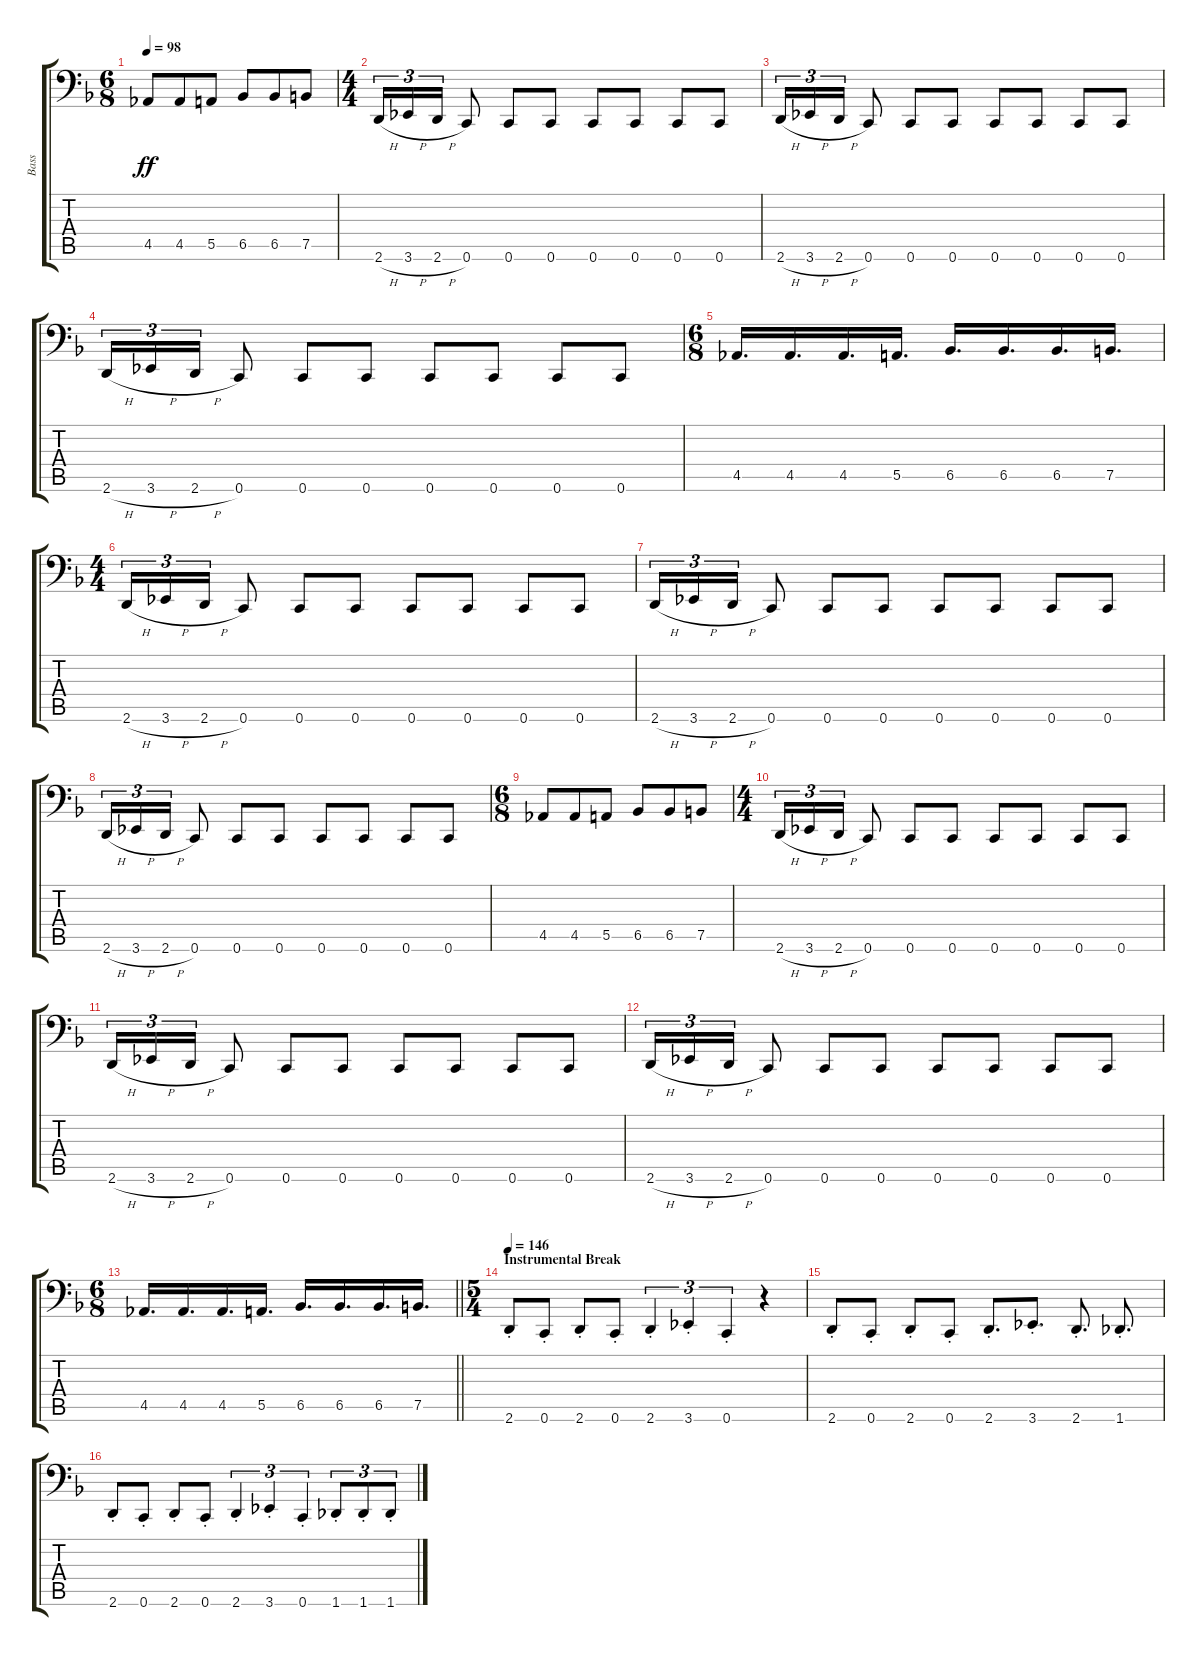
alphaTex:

\track ("Bass" "Bass") {instrument electricbassfinger}
\staff {score tabs}
\tuning (C3 G2 D2 A1 E1 C1) {hide}
\ts (6 8)
\tempo 98
\clef f4
\ks f
4.5.8{dy ff} 4.5.8 5.5.8 6.5.8 6.5.8 7.5.8 |
\ts (4 4)
2.6{h}.16{tu (3 2)} 3.6{h}.16{tu (3 2)} 2.6{h}.16{tu (3 2)} 0.6.8 0.6.8 0.6.8 0.6.8 0.6.8 0.6.8 0.6.8 |
2.6{h}.16{tu (3 2)} 3.6{h}.16{tu (3 2)} 2.6{h}.16{tu (3 2)} 0.6.8 0.6.8 0.6.8 0.6.8 0.6.8 0.6.8 0.6.8 |
2.6{h}.16{tu (3 2)} 3.6{h}.16{tu (3 2)} 2.6{h}.16{tu (3 2)} 0.6.8 0.6.8 0.6.8 0.6.8 0.6.8 0.6.8 0.6.8 |
\ts (6 8)
4.5.16{d} 4.5.16{d} 4.5.16{d} 5.5.16{d} 6.5.16{d} 6.5.16{d} 6.5.16{d} 7.5.16{d} |
\ts (4 4)
2.6{h}.16{tu (3 2)} 3.6{h}.16{tu (3 2)} 2.6{h}.16{tu (3 2)} 0.6.8 0.6.8 0.6.8 0.6.8 0.6.8 0.6.8 0.6.8 |
2.6{h}.16{tu (3 2)} 3.6{h}.16{tu (3 2)} 2.6{h}.16{tu (3 2)} 0.6.8 0.6.8 0.6.8 0.6.8 0.6.8 0.6.8 0.6.8 |
2.6{h}.16{tu (3 2)} 3.6{h}.16{tu (3 2)} 2.6{h}.16{tu (3 2)} 0.6.8 0.6.8 0.6.8 0.6.8 0.6.8 0.6.8 0.6.8 |
\ts (6 8)
4.5.8 4.5.8 5.5.8 6.5.8 6.5.8 7.5.8 |
\ts (4 4)
2.6{h}.16{tu (3 2)} 3.6{h}.16{tu (3 2)} 2.6{h}.16{tu (3 2)} 0.6.8 0.6.8 0.6.8 0.6.8 0.6.8 0.6.8 0.6.8 |
2.6{h}.16{tu (3 2)} 3.6{h}.16{tu (3 2)} 2.6{h}.16{tu (3 2)} 0.6.8 0.6.8 0.6.8 0.6.8 0.6.8 0.6.8 0.6.8 |
2.6{h}.16{tu (3 2)} 3.6{h}.16{tu (3 2)} 2.6{h}.16{tu (3 2)} 0.6.8 0.6.8 0.6.8 0.6.8 0.6.8 0.6.8 0.6.8 |
\ts (6 8)
\barLineRight lightlight
4.5.16{d} 4.5.16{d} 4.5.16{d} 5.5.16{d} 6.5.16{d} 6.5.16{d} 6.5.16{d} 7.5.16{d} |
\ts (5 4)
\section ("" "Instrumental Break")
\tempo 146
2.6{st}.8 0.6{st}.8 2.6{st}.8 0.6{st}.8 2.6{st}.4{tu (3 2)} 3.6{st}.4{tu (3 2)} 0.6{st}.4{tu (3 2)} r.4 |
2.6{st}.8 0.6{st}.8 2.6{st}.8 0.6{st}.8 2.6{st}.8{d} 3.6{st}.8{d} 2.6{st}.8{d} 1.6{st}.8{d} |
2.6{st}.8 0.6{st}.8 2.6{st}.8 0.6{st}.8 2.6{st}.4{tu (3 2)} 3.6{st}.4{tu (3 2)} 0.6{st}.4{tu (3 2)} 1.6{st}.8{tu (3 2)} 1.6{st}.8{tu (3 2)} 1.6{st}.8{tu (3 2)}
